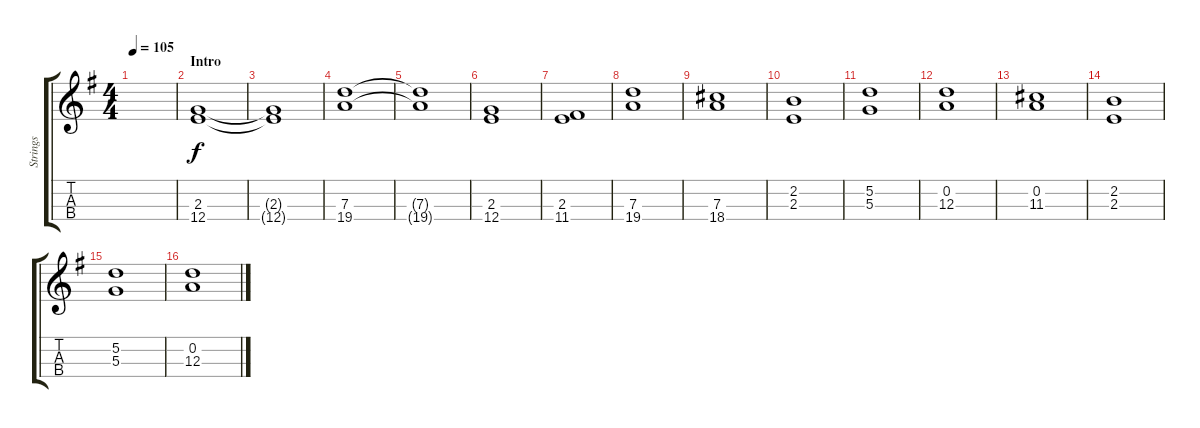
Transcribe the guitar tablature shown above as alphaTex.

\track ("Strings" "Strings") {instrument stringensemble2}
\staff {score tabs}
\tuning (E5 A4 D4 G3) {hide}
\ts (4 4)
\tempo 105
\clef g2
\ks eminor
|
\section ("" "Intro")
(2.3 12.4).1 |
(2.3{t} 12.4{t}).1 |
(7.3 19.4).1 |
(7.3{t} 19.4{t}).1 |
(2.3 12.4).1 |
(2.3 11.4).1 |
(7.3 19.4).1 |
(7.3 18.4).1 |
(2.2 2.3).1 |
(5.2 5.3).1 |
(0.2 12.3).1 |
(0.2 11.3).1 |
(2.2 2.3).1 |
(5.2 5.3).1 |
(0.2 12.3).1
